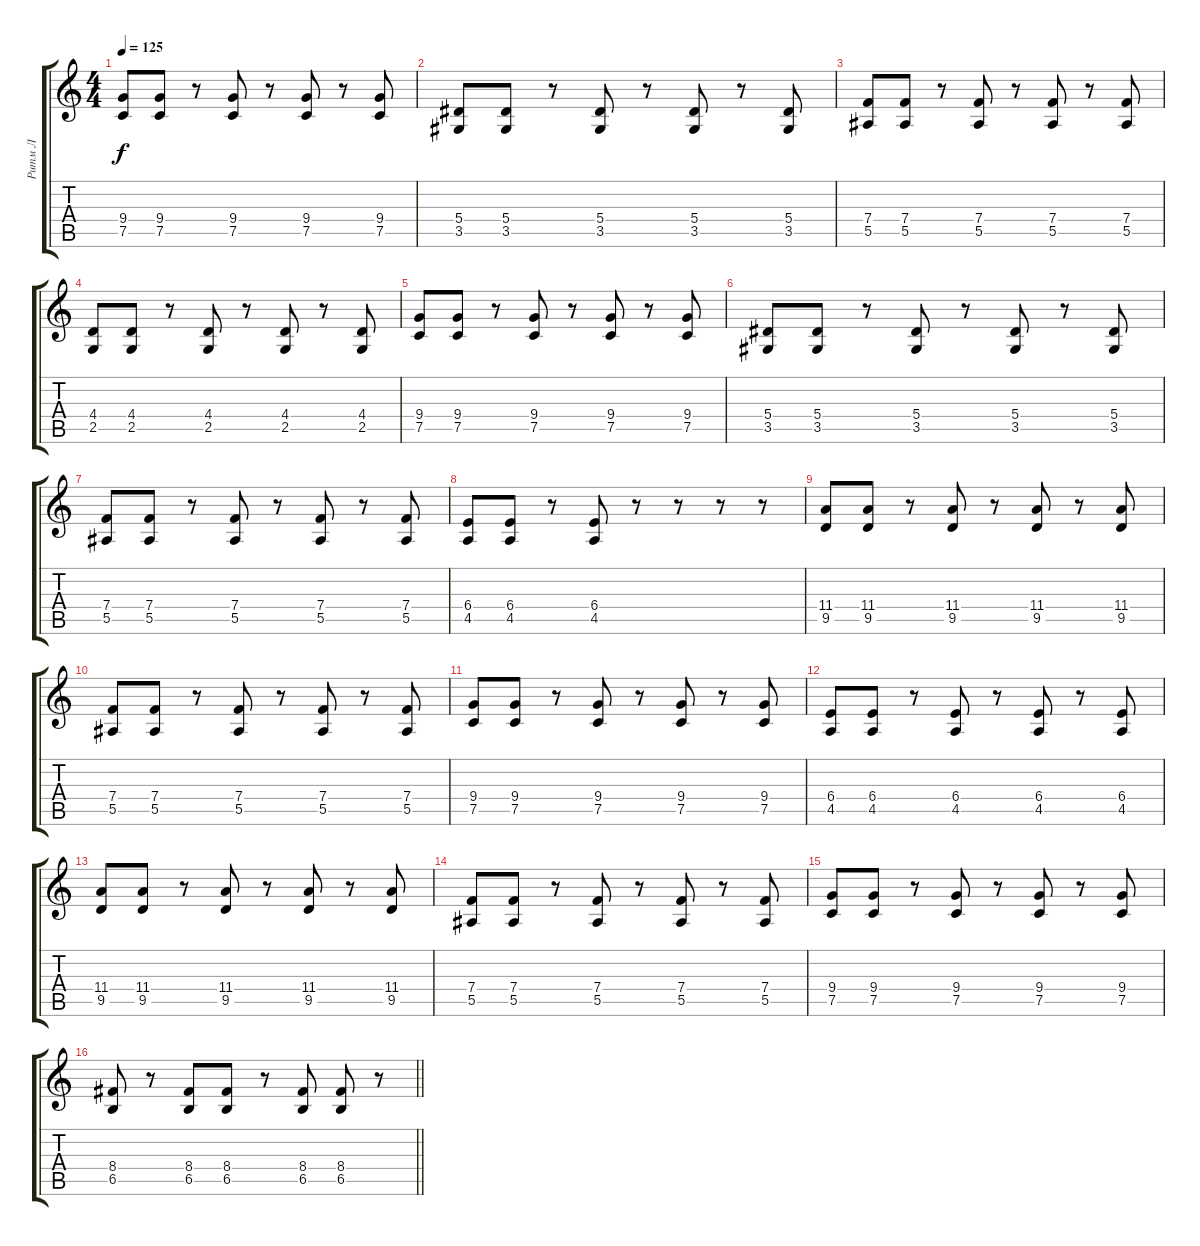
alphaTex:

\track ("Ритм Л" "Ритм Л") {instrument distortionguitar}
\staff {score tabs}
\tuning (C4 G3 Eb3 Bb2 F2 C2) {hide}
\ts (4 4)
\tempo 125
\clef g2
\ks c
(9.4 7.5).8{dy f} (9.4 7.5).8 r.8 (9.4 7.5).8 r.8 (9.4 7.5).8 r.8 (9.4 7.5).8 |
(5.4 3.5).8 (5.4 3.5).8 r.8 (5.4 3.5).8 r.8 (5.4 3.5).8 r.8 (5.4 3.5).8 |
(7.4 5.5).8 (7.4 5.5).8 r.8 (7.4 5.5).8 r.8 (7.4 5.5).8 r.8 (7.4 5.5).8 |
(4.4 2.5).8 (4.4 2.5).8 r.8 (4.4 2.5).8 r.8 (4.4 2.5).8 r.8 (4.4 2.5).8 |
(9.4 7.5).8 (9.4 7.5).8 r.8 (9.4 7.5).8 r.8 (9.4 7.5).8 r.8 (9.4 7.5).8 |
(5.4 3.5).8 (5.4 3.5).8 r.8 (5.4 3.5).8 r.8 (5.4 3.5).8 r.8 (5.4 3.5).8 |
(7.4 5.5).8 (7.4 5.5).8 r.8 (7.4 5.5).8 r.8 (7.4 5.5).8 r.8 (7.4 5.5).8 |
(6.4 4.5).8 (6.4 4.5).8 r.8 (6.4 4.5).8 r.8 r.8 r.8 r.8 |
(11.4 9.5).8 (11.4 9.5).8 r.8 (11.4 9.5).8 r.8 (11.4 9.5).8 r.8 (11.4 9.5).8 |
(7.4 5.5).8 (7.4 5.5).8 r.8 (7.4 5.5).8 r.8 (7.4 5.5).8 r.8 (7.4 5.5).8 |
(9.4 7.5).8 (9.4 7.5).8 r.8 (9.4 7.5).8 r.8 (9.4 7.5).8 r.8 (9.4 7.5).8 |
(6.4 4.5).8 (6.4 4.5).8 r.8 (6.4 4.5).8 r.8 (6.4 4.5).8 r.8 (6.4 4.5).8 |
(11.4 9.5).8 (11.4 9.5).8 r.8 (11.4 9.5).8 r.8 (11.4 9.5).8 r.8 (11.4 9.5).8 |
(7.4 5.5).8 (7.4 5.5).8 r.8 (7.4 5.5).8 r.8 (7.4 5.5).8 r.8 (7.4 5.5).8 |
(9.4 7.5).8 (9.4 7.5).8 r.8 (9.4 7.5).8 r.8 (9.4 7.5).8 r.8 (9.4 7.5).8 |
\barLineRight lightlight
(8.4 6.5).8 r.8 (8.4 6.5).8 (8.4 6.5).8 r.8 (8.4 6.5).8 (8.4 6.5).8 r.8
